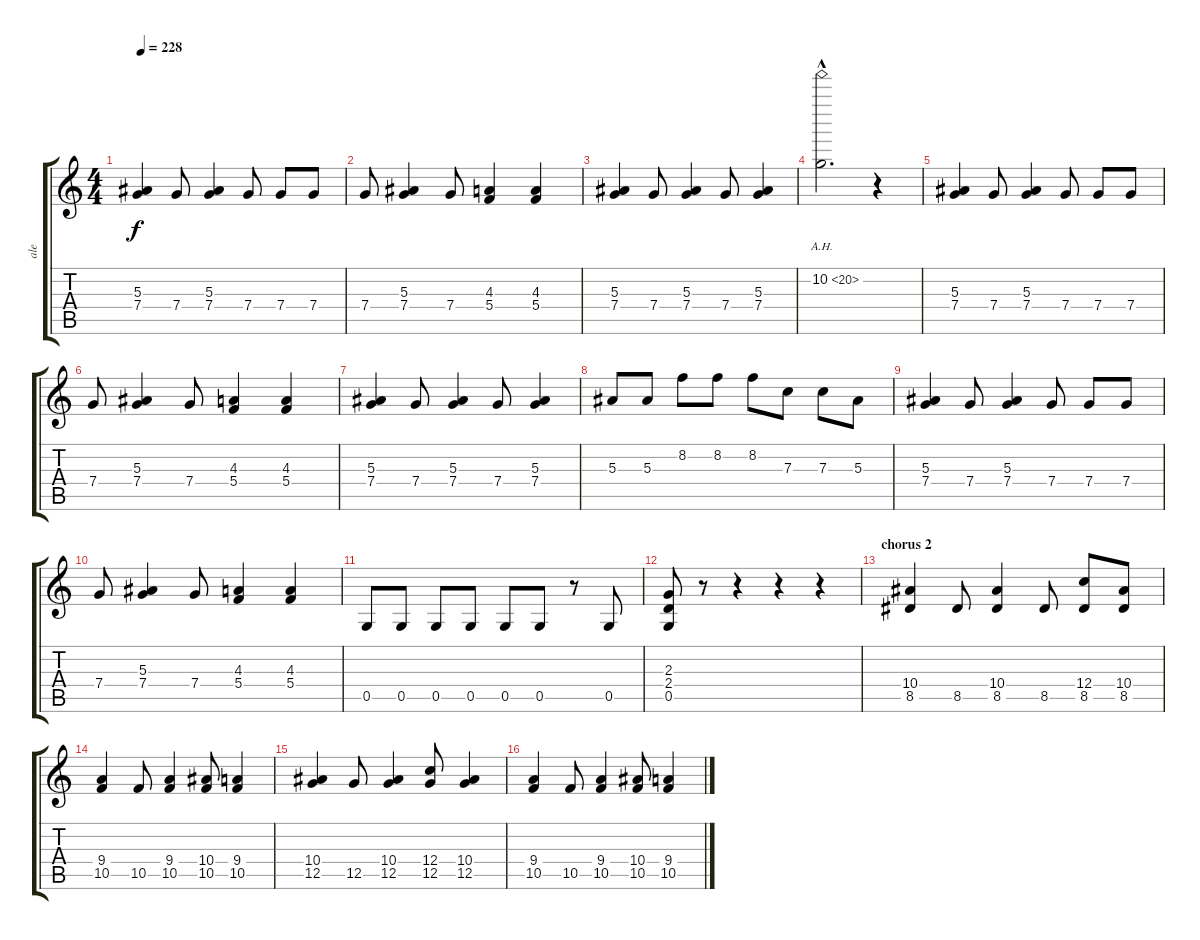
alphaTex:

\track ("ale" "ale") {instrument overdrivenguitar}
\staff {score tabs}
\tuning (D4 A3 F3 C3 G2 D2) {hide}
\ts (4 4)
\tempo 228
\clef g2
\ks c
(5.3 7.4).4{dy f} 7.4.8 (5.3 7.4).4 7.4.8 7.4.8 7.4.8 |
7.4.8 (5.3 7.4).4 7.4.8 (4.3 5.4).4 (4.3 5.4).4 |
(5.3 7.4).4 7.4.8 (5.3 7.4).4 7.4.8 (5.3 7.4).4 |
10.2{ah 10 hac}.2{d} r.4 |
(5.3 7.4).4 7.4.8 (5.3 7.4).4 7.4.8 7.4.8 7.4.8 |
7.4.8 (5.3 7.4).4 7.4.8 (4.3 5.4).4 (4.3 5.4).4 |
(5.3 7.4).4 7.4.8 (5.3 7.4).4 7.4.8 (5.3 7.4).4 |
5.3.8 5.3.8 8.2.8 8.2.8 8.2.8 7.3.8 7.3.8 5.3.8 |
(5.3 7.4).4 7.4.8 (5.3 7.4).4 7.4.8 7.4.8 7.4.8 |
7.4.8 (5.3 7.4).4 7.4.8 (4.3 5.4).4 (4.3 5.4).4 |
0.5.8 0.5.8 0.5.8 0.5.8 0.5.8 0.5.8 r.8 0.5.8 |
(2.3 2.4 0.5).8 r.8 r.4 r.4 r.4 |
\section ("" "chorus 2")
(10.4 8.5).4 8.5.8 (10.4 8.5).4 8.5.8 (12.4 8.5).8 (10.4 8.5).8 |
(9.4 10.5).4 10.5.8 (9.4 10.5).4 (10.4 10.5).8 (9.4 10.5).4 |
(10.4 12.5).4 12.5.8 (10.4 12.5).4 (12.4 12.5).8 (10.4 12.5).4 |
(9.4 10.5).4 10.5.8 (9.4 10.5).4 (10.4 10.5).8 (9.4 10.5).4
